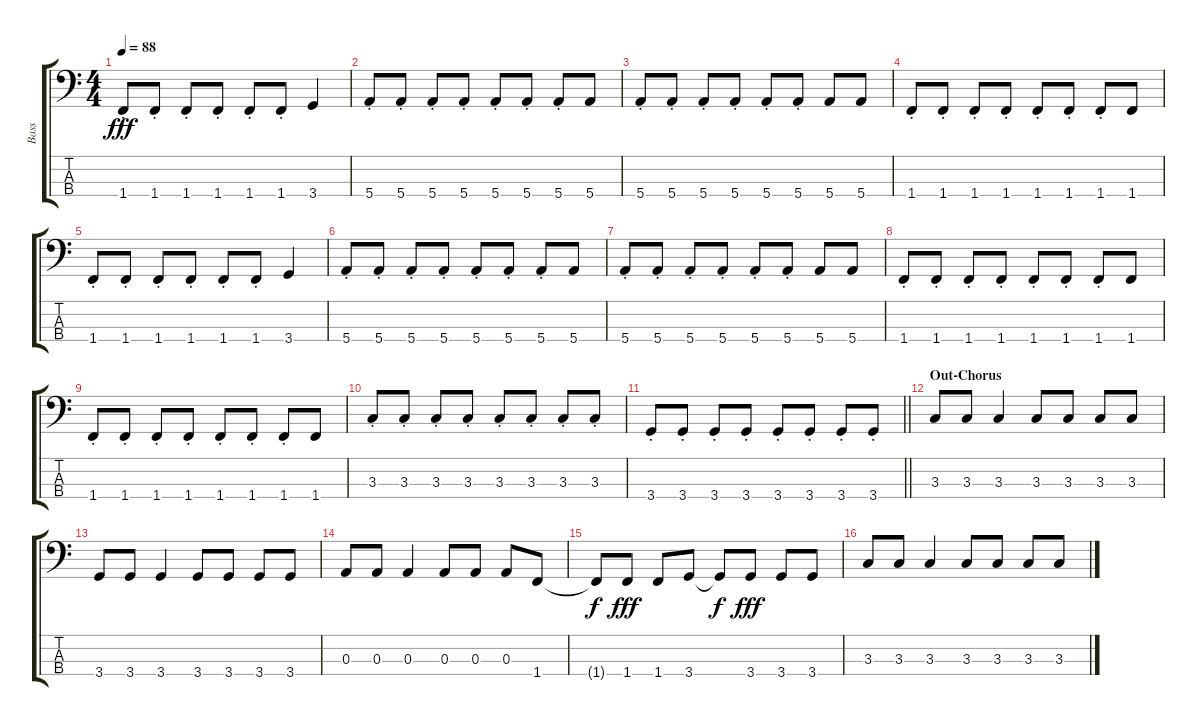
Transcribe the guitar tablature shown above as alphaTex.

\track ("Bass" "Bass") {instrument electricbassfinger}
\staff {score tabs}
\tuning (G2 D2 A1 E1) {hide}
\ts (4 4)
\tempo 88
\clef f4
\ks c
1.4{st}.8{dy fff} 1.4{st}.8 1.4{st}.8 1.4{st}.8 1.4{st}.8 1.4{st}.8 3.4.4 |
5.4{st}.8 5.4{st}.8 5.4{st}.8 5.4{st}.8 5.4{st}.8 5.4{st}.8 5.4{st}.8 5.4.8 |
5.4{st}.8 5.4{st}.8 5.4{st}.8 5.4{st}.8 5.4{st}.8 5.4{st}.8 5.4.8 5.4.8 |
1.4{st}.8 1.4{st}.8 1.4{st}.8 1.4{st}.8 1.4{st}.8 1.4{st}.8 1.4{st}.8 1.4.8 |
1.4{st}.8 1.4{st}.8 1.4{st}.8 1.4{st}.8 1.4{st}.8 1.4{st}.8 3.4.4 |
5.4{st}.8 5.4{st}.8 5.4{st}.8 5.4{st}.8 5.4{st}.8 5.4{st}.8 5.4{st}.8 5.4.8 |
5.4{st}.8 5.4{st}.8 5.4{st}.8 5.4{st}.8 5.4{st}.8 5.4{st}.8 5.4.8 5.4.8 |
1.4{st}.8 1.4{st}.8 1.4{st}.8 1.4{st}.8 1.4{st}.8 1.4{st}.8 1.4{st}.8 1.4.8 |
1.4{st}.8 1.4{st}.8 1.4{st}.8 1.4{st}.8 1.4{st}.8 1.4{st}.8 1.4{st}.8 1.4.8 |
3.3{st}.8 3.3{st}.8 3.3{st}.8 3.3{st}.8 3.3{st}.8 3.3{st}.8 3.3{st}.8 3.3{st}.8 |
\barLineRight lightlight
3.4{st}.8 3.4{st}.8 3.4{st}.8 3.4{st}.8 3.4{st}.8 3.4{st}.8 3.4{st}.8 3.4{st}.8 |
\section ("" "Out-Chorus")
3.3.8 3.3.8 3.3.4 3.3.8 3.3.8 3.3.8 3.3.8 |
3.4.8 3.4.8 3.4.4 3.4.8 3.4.8 3.4.8 3.4.8 |
0.3.8 0.3.8 0.3.4 0.3.8 0.3.8 0.3.8 1.4.8 |
1.4{t}.8{dy f} 1.4.8{dy fff} 1.4.8 3.4.8 3.4{t}.8{dy f} 3.4.8{dy fff} 3.4.8 3.4.8 |
3.3.8 3.3.8 3.3.4 3.3.8 3.3.8 3.3.8 3.3.8
